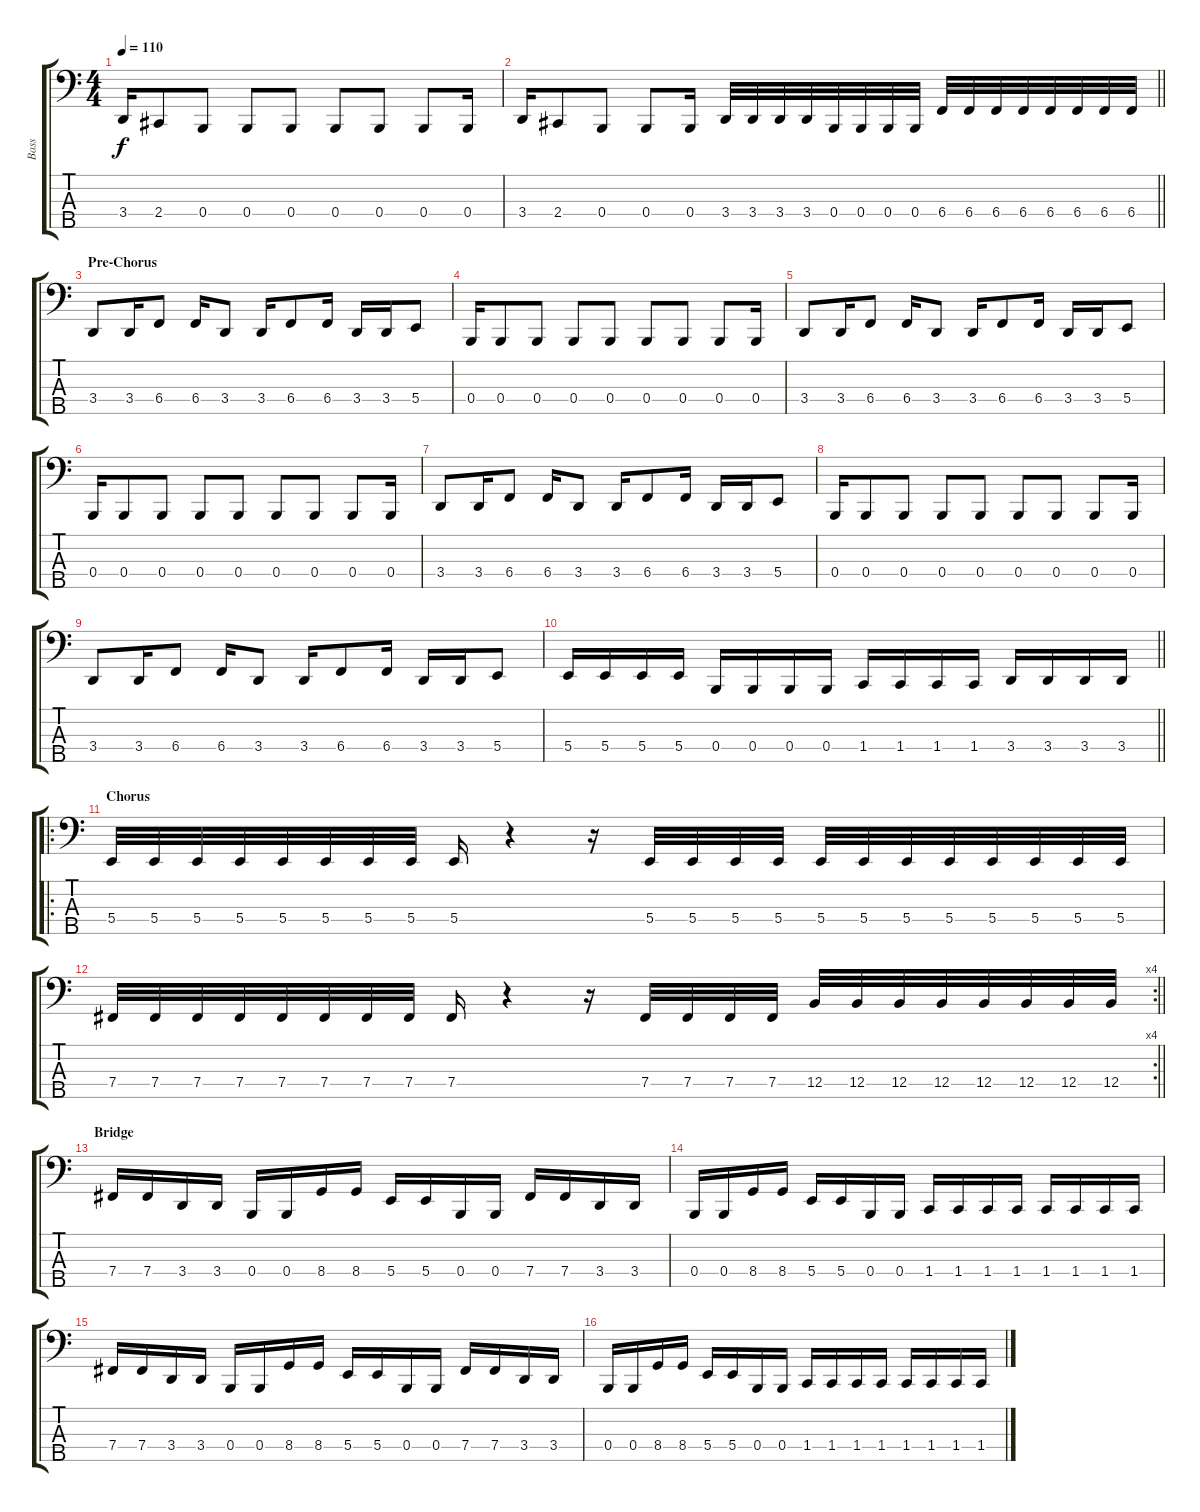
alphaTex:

\track ("Bass" "Bass") {instrument electricbasspick}
\staff {score tabs}
\tuning (D2 A1 E1 B0 Gb0) {hide}
\ts (4 4)
\tempo 110
\clef f4
\ks c
3.4.16{dy f} 2.4.8 0.4.8 0.4.8 0.4.8 0.4.8 0.4.8 0.4.8 0.4.16 |
\barLineRight lightlight
3.4.16 2.4.8 0.4.8 0.4.8 0.4.16 3.4.32 3.4.32 3.4.32 3.4.32 0.4.32 0.4.32 0.4.32 0.4.32 6.4.32 6.4.32 6.4.32 6.4.32 6.4.32 6.4.32 6.4.32 6.4.32 |
\section ("" "Pre-Chorus")
3.4.8 3.4.16 6.4.8 6.4.16 3.4.8 3.4.16 6.4.8 6.4.16 3.4.16 3.4.16 5.4.8 |
0.4.16 0.4.8 0.4.8 0.4.8 0.4.8 0.4.8 0.4.8 0.4.8 0.4.16 |
3.4.8 3.4.16 6.4.8 6.4.16 3.4.8 3.4.16 6.4.8 6.4.16 3.4.16 3.4.16 5.4.8 |
0.4.16 0.4.8 0.4.8 0.4.8 0.4.8 0.4.8 0.4.8 0.4.8 0.4.16 |
3.4.8 3.4.16 6.4.8 6.4.16 3.4.8 3.4.16 6.4.8 6.4.16 3.4.16 3.4.16 5.4.8 |
0.4.16 0.4.8 0.4.8 0.4.8 0.4.8 0.4.8 0.4.8 0.4.8 0.4.16 |
3.4.8 3.4.16 6.4.8 6.4.16 3.4.8 3.4.16 6.4.8 6.4.16 3.4.16 3.4.16 5.4.8 |
\barLineRight lightlight
5.4.16 5.4.16 5.4.16 5.4.16 0.4.16 0.4.16 0.4.16 0.4.16 1.4.16 1.4.16 1.4.16 1.4.16 3.4.16 3.4.16 3.4.16 3.4.16 |
\ro
\section ("" "Chorus")
5.4.32 5.4.32 5.4.32 5.4.32 5.4.32 5.4.32 5.4.32 5.4.32 5.4.16 r.4 r.16 5.4.32 5.4.32 5.4.32 5.4.32 5.4.32 5.4.32 5.4.32 5.4.32 5.4.32 5.4.32 5.4.32 5.4.32 |
\rc 4
\barLineRight lightlight
7.4.32 7.4.32 7.4.32 7.4.32 7.4.32 7.4.32 7.4.32 7.4.32 7.4.16 r.4 r.16 7.4.32 7.4.32 7.4.32 7.4.32 12.4.32 12.4.32 12.4.32 12.4.32 12.4.32 12.4.32 12.4.32 12.4.32 |
\section ("" "Bridge")
7.4.16 7.4.16 3.4.16 3.4.16 0.4.16 0.4.16 8.4.16 8.4.16 5.4.16 5.4.16 0.4.16 0.4.16 7.4.16 7.4.16 3.4.16 3.4.16 |
0.4.16 0.4.16 8.4.16 8.4.16 5.4.16 5.4.16 0.4.16 0.4.16 1.4.16 1.4.16 1.4.16 1.4.16 1.4.16 1.4.16 1.4.16 1.4.16 |
7.4.16 7.4.16 3.4.16 3.4.16 0.4.16 0.4.16 8.4.16 8.4.16 5.4.16 5.4.16 0.4.16 0.4.16 7.4.16 7.4.16 3.4.16 3.4.16 |
0.4.16 0.4.16 8.4.16 8.4.16 5.4.16 5.4.16 0.4.16 0.4.16 1.4.16 1.4.16 1.4.16 1.4.16 1.4.16 1.4.16 1.4.16 1.4.16
